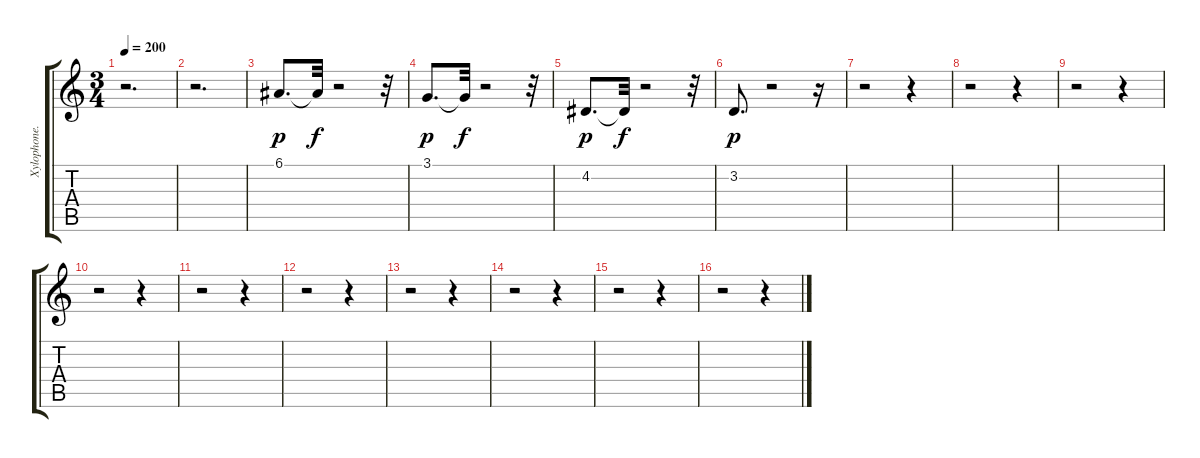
\track ("Xylophone." "Xylophone.") {instrument xylophone}
\staff {score tabs}
\tuning (E4 B3 G3 D3 A2 E2) {hide}
\ts (3 4)
\tempo 200
\clef g2
\ks c
r.2{d dy f} |
r.2{d} |
6.1.8{d dy p} 6.1{t}.32{dy f} r.2 r.32 |
3.1.8{d dy p} 3.1{t}.32{dy f} r.2 r.32 |
4.2.8{d dy p} 4.2{t}.32{dy f} r.2 r.32 |
3.2.8{d dy p} r.2 r.16 |
r.2 r.4 |
r.2 r.4 |
r.2 r.4 |
r.2 r.4 |
r.2 r.4 |
r.2 r.4 |
r.2 r.4 |
r.2 r.4 |
r.2 r.4 |
r.2 r.4
